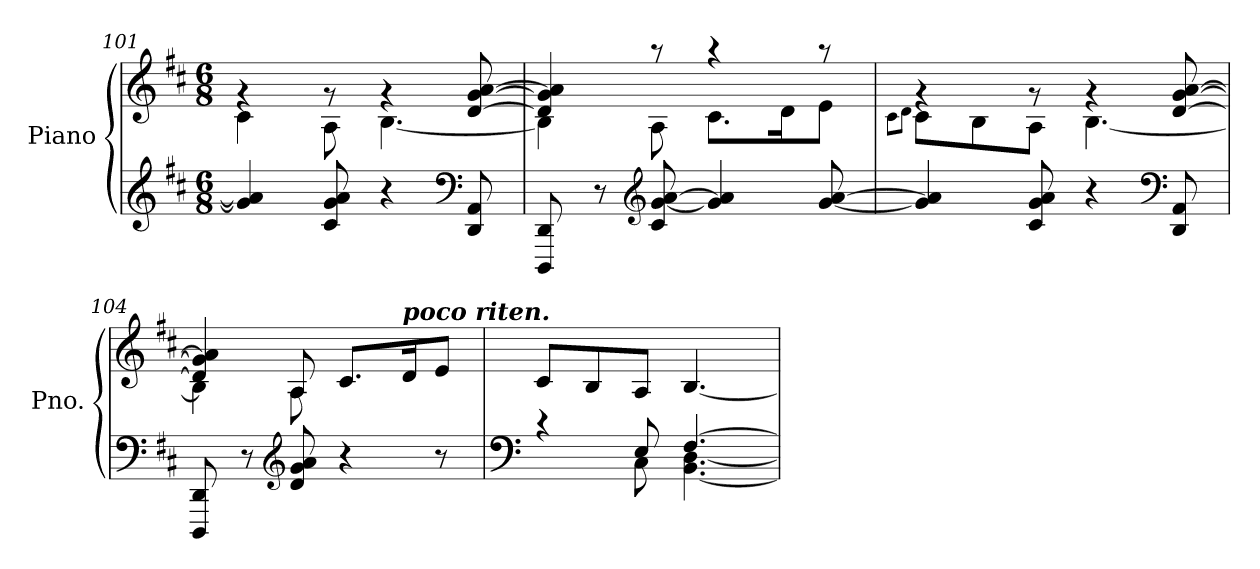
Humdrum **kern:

**kern	**kern
*part1	*part1
*staff2	*staff1
*I"Piano	*
*I'Pno.	*
*clefG2	*clefG2
*k[f#c#]	*k[f#c#]
*D:	*D:
*M6/8	*M6/8
=101	=101
*	*^
4g/] 4a/]	4rg	4c#\
8c#/ 8g/ 8a/	8rg	8A\
4r	4rg	[4.B\
*clefF4	*	*
8DD/ 8AA/	[8d/ [8g/ [8a/	.
!!LO:LB:g=z	!!
=102	=102	=102
8DDD/ 8DD/	4d/] 4g/] 4a/]	4B\]
8r	.	.
*clefG2	*	*
8c#/ [8g/ [8a/	8raa	8A\
4g/] 4a/]	4raa	8.c#\L
.	.	16d\K
[8g/ [8a/	8raa	8e\J
=103	=103	=103
.	.	8qc#\L
.	.	8qd\J
4g/] 4a/]	4rg	8c#\L
.	.	8B\
8c#/ 8g/ 8a/	8rg	8A\J
4r	4rg	[4.B\
*clefF4	*	*
8DD/ 8AA/	[8d/ [8g/ [8a/	.
=104	=104	=104
8DDD/ 8DD/	4d/] 4g/] 4a/]	4B\]
8r	.	.
*clefG2	*	*
8d/ 8g/ 8a/	8A/	8A\
4r	8.c#/L	4.ryy
!	!LO:TX:a:Bi:t=poco riten.	!
.	16d/K	.
8r	8e/J	.
*	*v	*v
=105	=105
*clefF4	*
*^	*
4rc	4ryy	8c#/L
.	.	8B/
8E/	8C#\	8A/J
[4.F#/	[4.BB\ [4.D\	[4.B/
*v	*v	*
=	=
*-	*-
